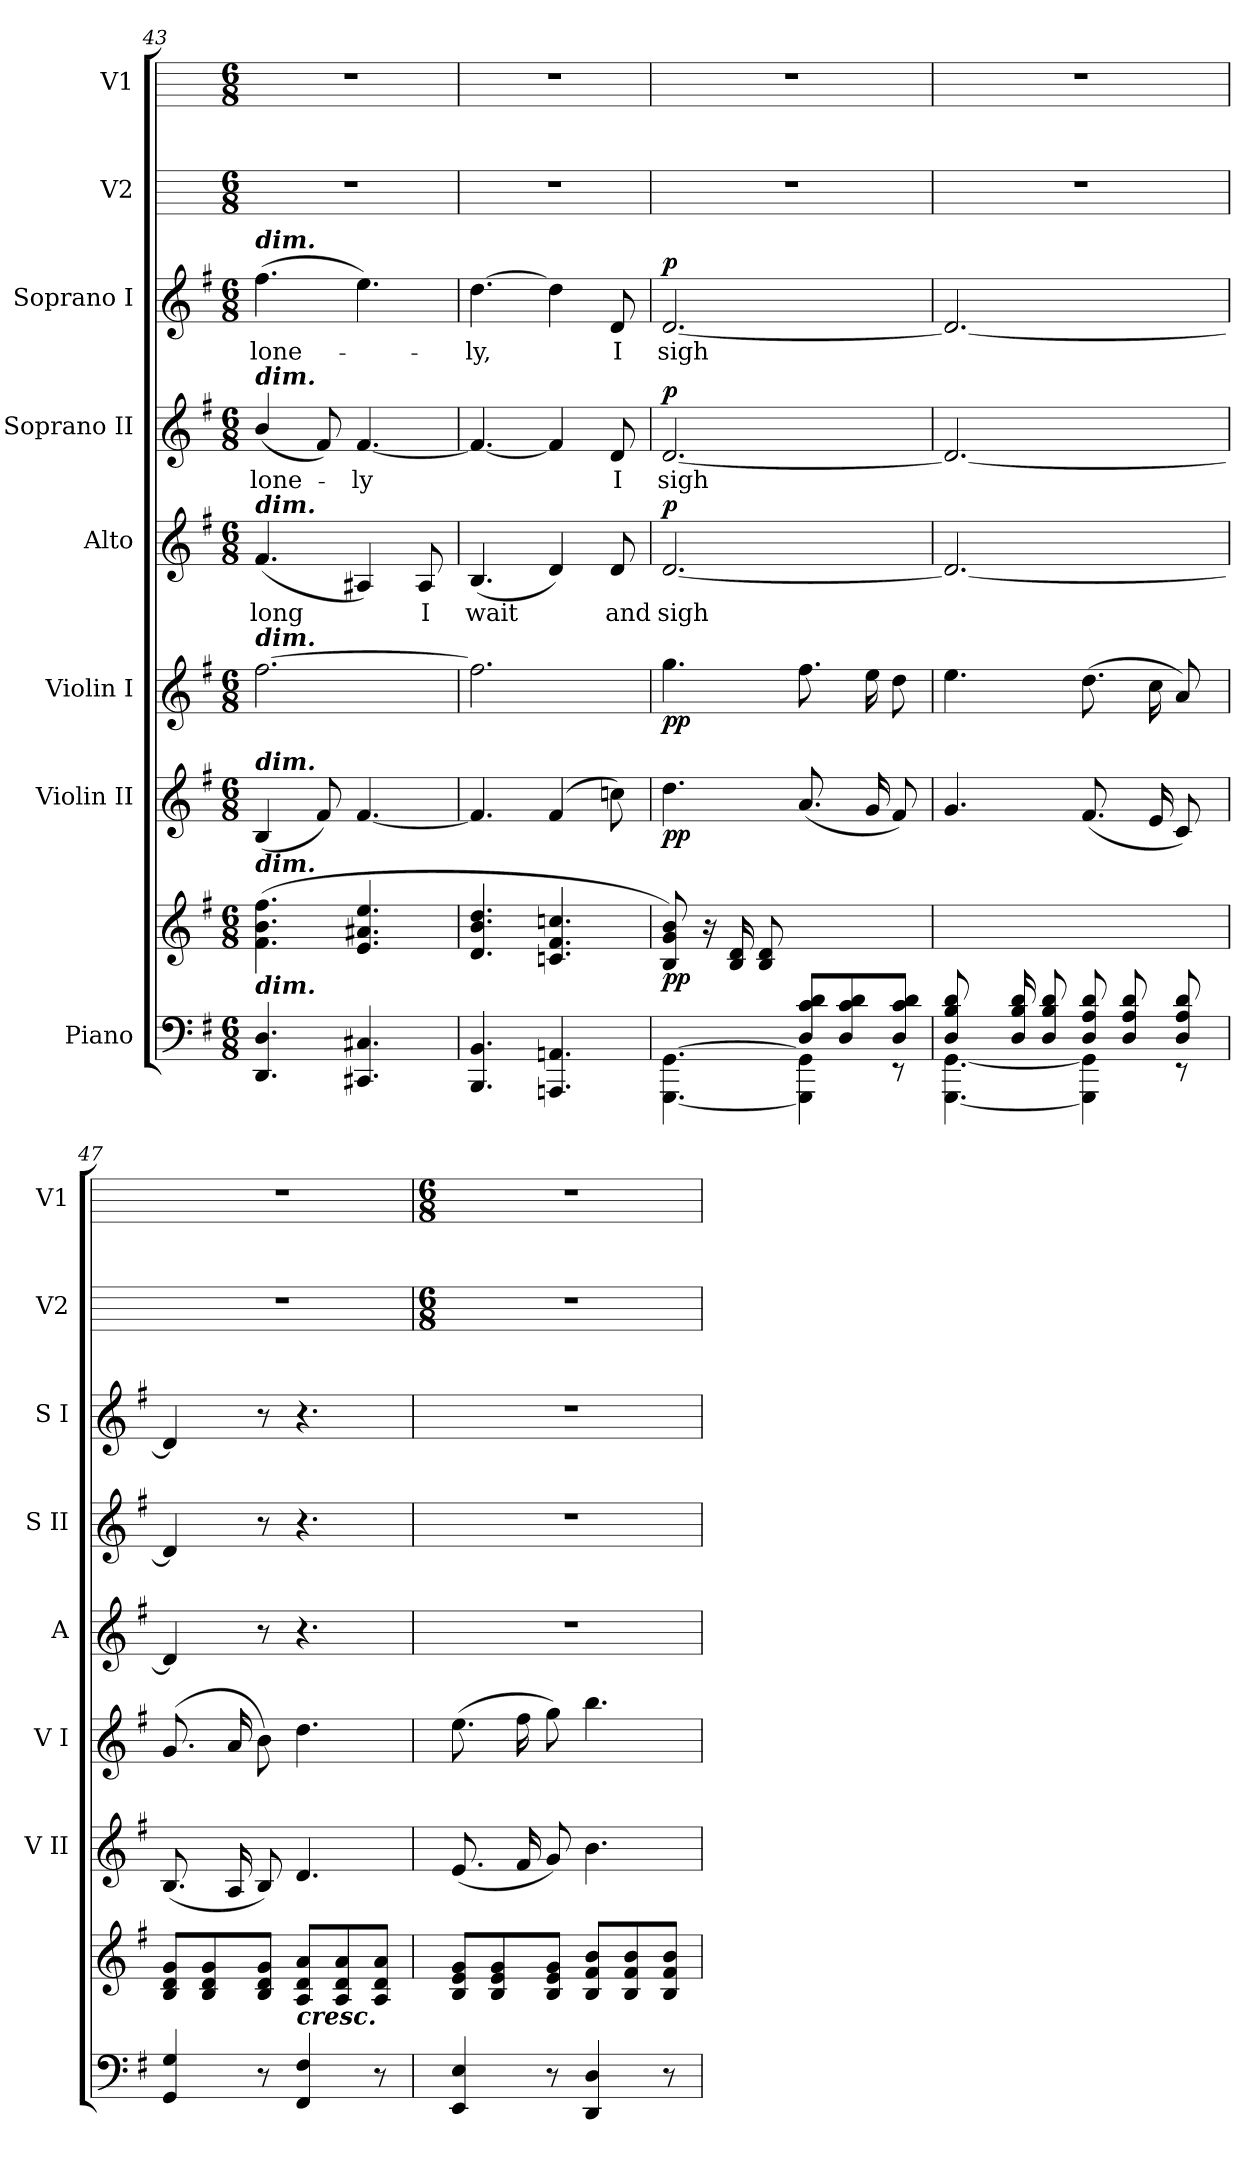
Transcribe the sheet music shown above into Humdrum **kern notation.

**kern	**kern	**dynam	**kern	**dynam	**kern	**dynam	**kern	**text	**dynam	**kern	**text	**dynam	**kern	**text	**dynam	**kern	**kern
*part8	*part8	*part8	*part7	*part7	*part6	*part6	*part5	*part5	*part5	*part4	*part4	*part4	*part3	*part3	*part3	*part2	*part1
*staff9	*staff8	*staff8/9	*staff7	*staff7	*staff6	*staff6	*staff5	*staff5	*staff5	*staff4	*staff4	*staff4	*staff3	*staff3	*staff3	*staff2	*staff1
*I"Piano	*	*	*I"Violin II	*	*I"Violin I	*	*I"Alto	*	*	*I"Soprano II	*	*	*I"Soprano I	*	*	*I"V2	*I"V1
*	*	*	*I'V II	*	*I'V I	*	*I'A	*	*	*I'S II	*	*	*I'S I	*	*	*I'V2	*I'V1
*clefF4	*clefG2	*	*clefG2	*	*clefG2	*	*clefG2	*	*	*clefG2	*	*	*clefG2	*	*	*	*
*k[f#]	*k[f#]	*	*k[f#]	*	*k[f#]	*	*k[f#]	*	*	*k[f#]	*	*	*k[f#]	*	*	*	*
*G:	*G:	*	*G:	*	*G:	*	*G:	*	*	*G:	*	*	*G:	*	*	*	*
*M6/8	*M6/8	*	*M6/8	*	*M6/8	*	*M6/8	*	*	*M6/8	*	*	*M6/8	*	*	*M6/8	*M6/8
=43	=43	=43	=43	=43	=43	=43	=43	=43	=43	=43	=43	=43	=43	=43	=43	=43	=43
!	!	!	!	!	!	!	!	!	!	!	!	!	!LO:TX:a:Bi:t=dim.	!	!	!	!
!	!	!	!	!	!	!	!	!	!	!LO:TX:a:Bi:t=dim.	!	!	!	!	!	!	!
!	!	!	!	!	!	!	!LO:TX:a:Bi:t=dim.	!	!	!	!	!	!	!	!	!	!
!	!	!	!	!	!LO:TX:a:Bi:t=dim.	!	!	!	!	!	!	!	!	!	!	!	!
!	!	!	!LO:TX:a:Bi:t=dim.	!	!	!	!	!	!	!	!	!	!	!	!	!	!
!	!LO:TX:a:Bi:t=dim.	!	!	!	!	!	!	!	!	!	!	!	!	!	!	!	!
!LO:TX:a:Bi:t=dim.	!	!	!	!	!	!	!	!	!	!	!	!	!	!	!	!	!
!	!	!	!	!	!	!	!	!LO:LY:b	!	!	!LO:LY:b	!	!	!LO:LY:b	!	!	!
4.DD 4.D	(<4.f#\ 4.b\ 4.ff#\	.	(<4B	.	[2.ff#	.	(<4.f#	long	.	(<4b/	lone-	.	(>4.ff#	lone-	.	2.r	2.r
.	.	.	8f#)	.	.	.	.	.	.	8f#)	.	.	.	.	.	.	.
!	!	!	!	!	!	!	!	!	!	!	!LO:LY:b	!	!	!	!	!	!
4.CC#X 4.C#X	4.e 4.a#X 4.ee	.	[4.f#	.	.	.	4A#X)	.	.	[4.f#	ly	.	4.ee)	.	.	.	.
!	!	!	!	!	!	!	!	!LO:LY:b	!	!	!	!	!	!	!	!	!
.	.	.	.	.	.	.	8A#	I	.	.	.	.	.	.	.	.	.
=44	=44	=44	=44	=44	=44	=44	=44	=44	=44	=44	=44	=44	=44	=44	=44	=44	=44
!	!	!	!	!	!	!	!	!LO:LY:b	!	!	!	!	!	!LO:LY:b	!	!	!
4.BBB 4.BB	4.d 4.b 4.dd	.	4.f#]	.	2.ff#]	.	(<4.B	wait	.	4.f#_	.	.	[4.dd	ly,	.	2.r	2.r
4.AAAn 4.AAn	4.cn 4.f# 4.ccn	.	(4f#	.	.	.	4d)	.	.	4f#]	.	.	4dd]	.	.	.	.
!	!	!	!	!	!	!	!	!LO:LY:b	!	!	!LO:LY:b	!	!	!LO:LY:b	!	!	!
.	.	.	8ccn)	.	.	.	8d	and	.	8d	I	.	8d	I	.	.	.
=45	=45	=45	=45	=45	=45	=45	=45	=45	=45	=45	=45	=45	=45	=45	=45	=45	=45
*^	*	*	*	*	*	*	*	*	*	*	*	*	*	*	*	*	*
!	!	!	!LO:DY:b	!	!LO:DY:b	!	!LO:DY:b	!	!LO:LY:b	!LO:DY:b	!	!LO:LY:b	!LO:DY:b	!	!LO:LY:b	!LO:DY:b	!	!
4.ryy	[4.GGG\ [4.GG\	8B 8g 8b)	pp	4.dd	pp	4.gg	pp	[2.d	sigh	p	[2.d	sigh	p	[2.d	sigh	p	2.r	2.r
.	.	16r	.	.	.	.	.	.	.	.	.	.	.	.	.	.	.	.
.	.	16B 16dLL	.	.	.	.	.	.	.	.	.	.	.	.	.	.	.	.
.	.	8B 8dJ	.	.	.	.	.	.	.	.	.	.	.	.	.	.	.	.
8D/ 8c/ 8d/L	4GGG\] 4GG\]	4.ryy	.	(<8.aL	.	8.ff#L	.	.	.	.	.	.	.	.	.	.	.	.
8D/ 8c/ 8d/	.	.	.	.	.	.	.	.	.	.	.	.	.	.	.	.	.	.
.	.	.	.	16gL	.	16eeL	.	.	.	.	.	.	.	.	.	.	.	.
8D/ 8c/ 8d/J	8r	.	.	8f#J)	.	8ddJ	.	.	.	.	.	.	.	.	.	.	.	.
=46	=46	=46	=46	=46	=46	=46	=46	=46	=46	=46	=46	=46	=46	=46	=46	=46	=46	=46
8D/ 8B/ 8d/	[4.GGG\ [4.GG\	8ryy	.	4.g	.	4.ee	.	2.d_	.	.	2.d_	.	.	2.d_	.	.	2.r	2.r
16ryy	.	16ryy	.	.	.	.	.	.	.	.	.	.	.	.	.	.	.	.
16D/ 16B/ 16d/LL	.	2ryy	.	.	.	.	.	.	.	.	.	.	.	.	.	.	.	.
8D/ 8B/ 8d/J	.	.	.	.	.	.	.	.	.	.	.	.	.	.	.	.	.	.
8D/ 8A/ 8d/L	4GGG\] 4GG\]	.	.	(<8.f#L	.	(>8.ddL	.	.	.	.	.	.	.	.	.	.	.	.
8D/ 8A/ 8d/	.	.	.	.	.	.	.	.	.	.	.	.	.	.	.	.	.	.
.	.	.	.	16eL	.	16ccL	.	.	.	.	.	.	.	.	.	.	.	.
8D/ 8A/ 8d/J	8r	.	.	8cJ)	.	8aJ)	.	.	.	.	.	.	.	.	.	.	.	.
.	.	16ryy	.	.	.	.	.	.	.	.	.	.	.	.	.	.	.	.
*v	*v	*	*	*	*	*	*	*	*	*	*	*	*	*	*	*	*	*
=47	=47	=47	=47	=47	=47	=47	=47	=47	=47	=47	=47	=47	=47	=47	=47	=47	=47
4GG 4G	8B 8d 8gL	.	(<8.BL	.	(<8.gL	.	4d]	.	.	4d]	.	.	4d]	.	.	2.r	2.r
.	8B 8d 8g	.	.	.	.	.	.	.	.	.	.	.	.	.	.	.	.
.	.	.	16AL	.	16aL	.	.	.	.	.	.	.	.	.	.	.	.
8r	8B 8d 8gJ	.	8BJ)	.	8bJ)	.	8r	.	.	8r	.	.	8r	.	.	.	.
!	!LO:TX:b:Bi:t=cresc.	!	!	!	!	!	!	!	!	!	!	!	!	!	!	!	!
4FF# 4F#	8A 8d 8aL	.	4.d	.	4.dd	.	4.r	.	.	4.r	.	.	4.r	.	.	.	.
.	8A 8d 8a	.	.	.	.	.	.	.	.	.	.	.	.	.	.	.	.
8r	8A 8d 8aJ	.	.	.	.	.	.	.	.	.	.	.	.	.	.	.	.
!!LO:LB:g=z
=48	=48	=48	=48	=48	=48	=48	=48	=48	=48	=48	=48	=48	=48	=48	=48	=48	=48
*	*	*	*	*	*	*	*	*	*	*	*	*	*	*	*	*M6/8	*M6/8
*	*^	*	*	*	*	*	*	*	*	*	*	*	*	*	*	*	*
!	!	!	!	!	!	!	!	!LO:N:vis=1	!	!	!LO:N:vis=1	!	!	!LO:N:vis=1	!	!	!	!
4EE 4E	8B 8e 8gL	2.ryy	.	(<8.eL	.	(>8.eeL	.	2.r	.	.	2.r	.	.	2.r	.	.	2.r	2.r
.	8B 8e 8g	.	.	.	.	.	.	.	.	.	.	.	.	.	.	.	.	.
.	.	.	.	16f#L	.	16ff#L	.	.	.	.	.	.	.	.	.	.	.	.
8r	8B 8e 8gJ	.	.	8gJ)	.	8ggJ)	.	.	.	.	.	.	.	.	.	.	.	.
4DD 4D	8B 8f# 8bL	.	.	4.b	.	4.bb	.	.	.	.	.	.	.	.	.	.	.	.
.	8B 8f# 8b	.	.	.	.	.	.	.	.	.	.	.	.	.	.	.	.	.
8r	8B 8f# 8bJ	.	.	.	.	.	.	.	.	.	.	.	.	.	.	.	.	.
*	*v	*v	*	*	*	*	*	*	*	*	*	*	*	*	*	*	*	*
=	=	=	=	=	=	=	=	=	=	=	=	=	=	=	=	=	=
*-	*-	*-	*-	*-	*-	*-	*-	*-	*-	*-	*-	*-	*-	*-	*-	*-	*-
